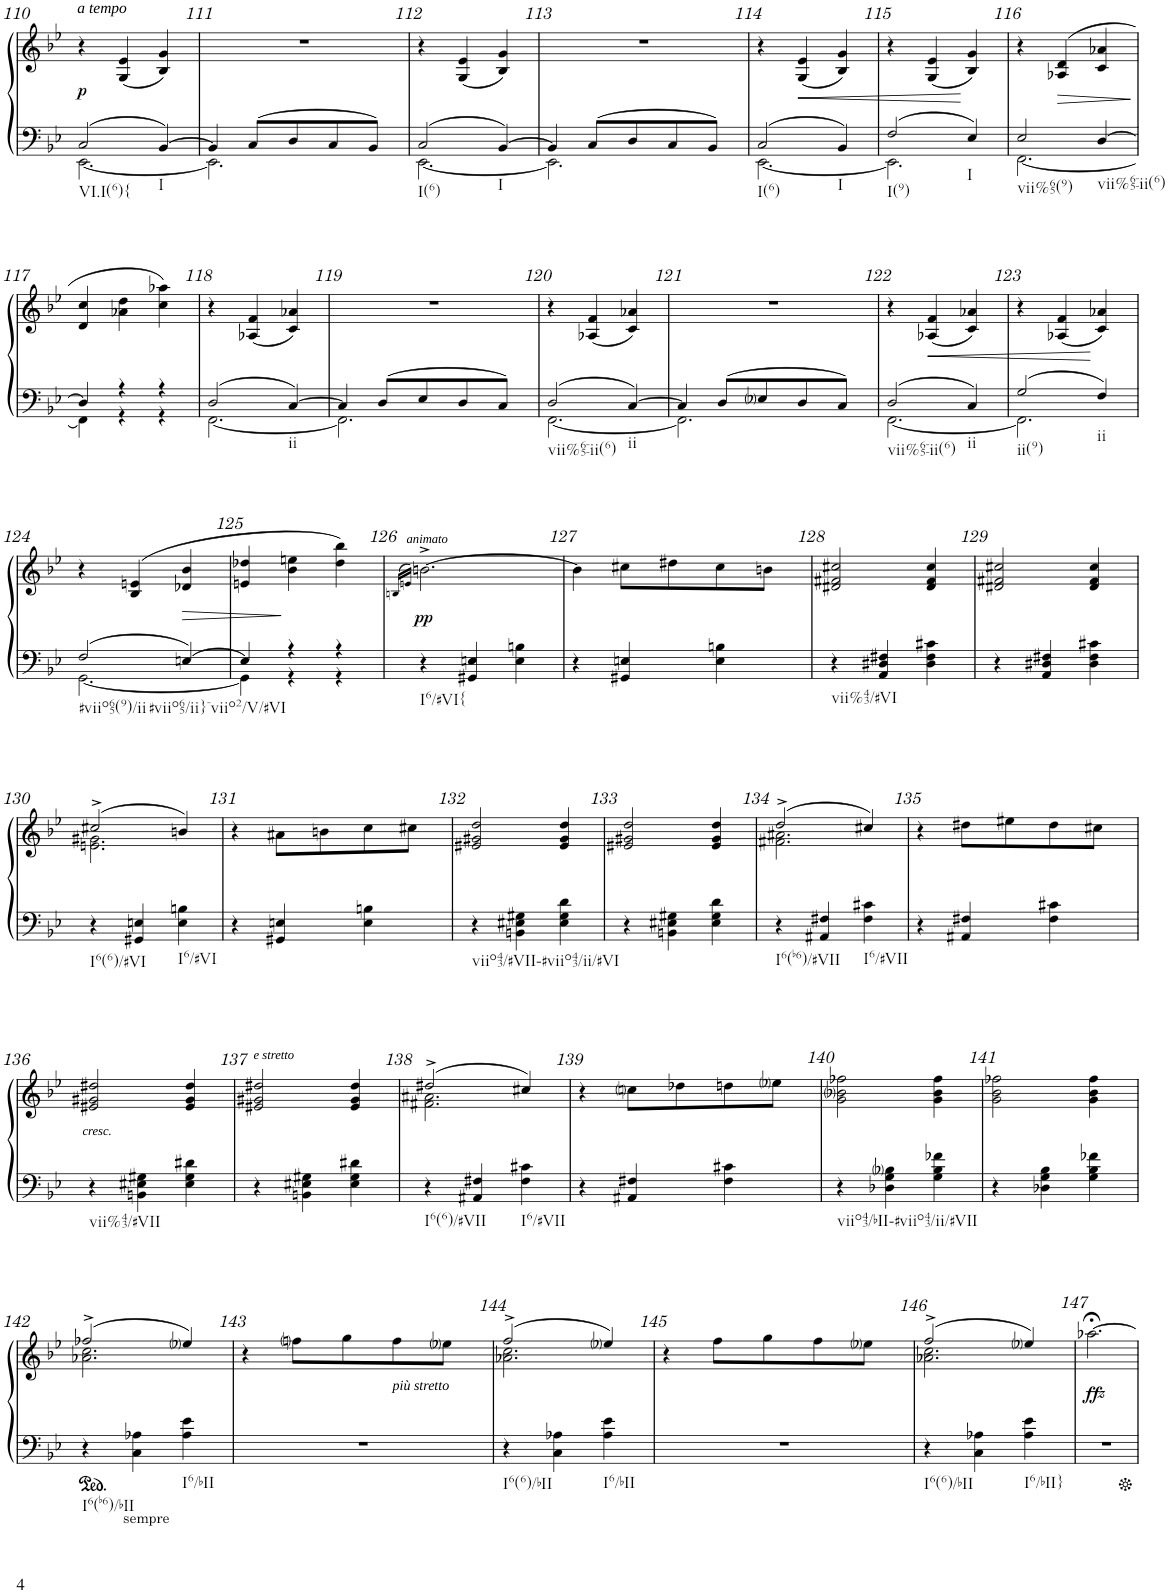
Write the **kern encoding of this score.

**kern	**kern	**dynam
*part1	*part1	*part1
*staff2	*staff1	*staff1/2
*I"Midi_1	*	*
!!LO:PB:g=z
*clefG2	*clefG2	*
*k[b-e-]	*k[b-e-]	*
*B-:	*B-:	*
*M3/4	*M3/4	*
=110	=110	=110
*^	*	*
!	!	!LO:TX:a:i:t=a tempo	!
!LO:TX:b:t=VI.I(6){	!	!	!
!	!	!	!LO:DY:b
2C/	[2.EE-\	4r	p
.	.	(<4G/ 4e-/	.
!LO:TX:b:t=I	!	!	!
[4BB-/	.	4B-/ 4g/)	.
=111	=111	=111	=111
4BB-/]	2.EE-\]	2.r	.
8C/L	.	.	.
8D/	.	.	.
8C/	.	.	.
8BB-/J	.	.	.
=112	=112	=112	=112
!LO:TX:b:t=I(6)	!	!	!
2C/	[2.EE-\	4r	.
.	.	(<4G/ 4e-/	.
!LO:TX:b:t=I	!	!	!
[4BB-/	.	4B-/ 4g/)	.
=113	=113	=113	=113
4BB-/]	2.EE-\]	2.r	.
8C/L	.	.	.
8D/	.	.	.
8C/	.	.	.
8BB-/J	.	.	.
=114	=114	=114	=114
!LO:TX:b:t=I(6)	!	!	!
2C/	[2.EE-\	4r	.
!	!	!	!LO:HP:b
.	.	(<4G/ 4e-/	<
!LO:TX:b:t=I	!	!	!
4BB-/	.	4B-/ 4g/)	.
=115	=115	=115	=115
!LO:TX:b:t=I(9)	!	!	!
2F/	2.EE-\]	4r	.
.	.	(<4G/ 4e-/	.
!LO:TX:b:t=I	!	!	!
4E-/	.	4B-/ 4g/)	[
=116	=116	=116	=116
!LO:TX:b:t=vii%65(9)	!	!	!
2E-/	[2.FF\	4r	.
!	!	!	!LO:HP:b
.	.	(4A-X/ 4d/	>
!LO:TX:b:t=vii%65-ii(6)	!	!	!
[4D/	.	4c/ 4a-X/	.
*v	*v	*	*
.	.	]
!!LO:LB:g=z
=117	=117	=117
*^	*	*
4D/]	4FF\]	4d/ 4cc/	.
4r	4r	4a-X\ 4dd\	.
4r	4r	4cc\ 4aa-X\)	.
=118	=118	=118	=118
2D/	[2.FF\	4r	.
.	.	(<4A-X/ 4f/	.
!LO:TX:b:t=ii	!	!	!
[4C/	.	4c/ 4a-X/)	.
=119	=119	=119	=119
4C/]	2.FF\]	2.r	.
8D/L	.	.	.
8E-/	.	.	.
8D/	.	.	.
8C/J	.	.	.
=120	=120	=120	=120
!LO:TX:b:t=vii%65-ii(6)	!	!	!
2D/	[2.FF\	4r	.
.	.	(<4A-X/ 4f/	.
!LO:TX:b:t=ii	!	!	!
[4C/	.	4c/ 4a-X/)	.
=121	=121	=121	=121
4C/]	2.FF\]	2.r	.
8D/L	.	.	.
8E-i/	.	.	.
8D/	.	.	.
8C/J	.	.	.
=122	=122	=122	=122
!LO:TX:b:t=vii%65-ii(6)	!	!	!
2D/	[2.FF\	4r	.
!	!	!	!LO:HP:b
.	.	(<4A-X/ 4f/	<
!LO:TX:b:t=ii	!	!	!
4C/	.	4c/ 4a-X/)	.
=123	=123	=123	=123
!LO:TX:b:t=ii(9)	!	!	!
2G/	2.FF\]	4r	.
.	.	(<4A-X/ 4f/	.
!LO:TX:b:t=ii	!	!	!
4F/	.	4c/ 4a-X/)	[
!!LO:LB:g=z
=124	=124	=124	=124
!LO:TX:b:t=#viio65(9)/ii	!	!	!
2F/	[2.GG\	4r	.
.	.	(>4B-/ 4en/	.
!LO:TX:b:t=#viio65/ii}-viio2/V/#VI	!	!	!
!	!	!	!LO:HP:b
[4En/	.	4d-X/ 4b-/	>
=125	=125	=125	=125
4E/]	4GG\]	4en/ 4dd-X/	.
4r	4r	4b-\ 4een\	]
4r	4r	4dd-\ 4bb-\)	.
*v	*v	*	*
=126	=126	=126
.	(>16qBn/LL	.
.	16qen/JJ)	.
!	!LO:TX:a:i:t=animato	!
!LO:TX:b:t=I6/#VI{	!	!
!	!	!LO:DY:b
4r	[2.bn^\	pp
4GG#X/ 4En/	.	.
4E\ 4Bn\	.	.
=127	=127	=127
4r	4b\]	.
4GG#X/ 4En/	8cc#X\L	.
.	8dd#X\	.
4E\ 4Bn\	8cc#\	.
.	8bn\J	.
=128	=128	=128
!LO:TX:b:t=vii%43/#VI	!	!
4r	2d#X/ 2f#X/ 2cc#X/	.
4AA/ 4D#X/ 4F#X/	.	.
4D#\ 4F#\ 4c#X\	4d#/ 4f#/ 4cc#/	.
=129	=129	=129
4r	2d#X/ 2f#X/ 2cc#X/	.
4AA/ 4D#X/ 4F#X/	.	.
4D#\ 4F#\ 4c#X\	4d#/ 4f#/ 4cc#/	.
!!LO:LB:g=z
=130	=130	=130
*	*^	*
!LO:TX:b:t=I6(6)/#VI	!	!	!
4r	(>2cc#X^/	2.en\ 2.g#X\	.
4GG#X/ 4En/	.	.	.
!LO:TX:b:t=I6/#VI	!	!	!
4E\ 4Bn\	4bn/)	.	.
*	*v	*v	*
=131	=131	=131
4r	4r	.
4GG#X/ 4En/	8a#X\L	.
.	8bn\	.
4E\ 4Bn\	8cc\	.
.	8cc#X\J	.
=132	=132	=132
!LO:TX:b:t=viio43/#VII-#viio43/ii/#VI	!	!
4r	2e#X/ 2g#X/ 2dd/	.
4BBn\ 4E#X\ 4G#X\	.	.
4E#\ 4G#\ 4d\	4e#/ 4g#/ 4dd/	.
=133	=133	=133
4r	2e#X/ 2g#X/ 2dd/	.
4BBn\ 4E#X\ 4G#X\	.	.
4E#\ 4G#\ 4d\	4e#/ 4g#/ 4dd/	.
=134	=134	=134
*	*^	*
!LO:TX:b:t=I6(b6)/#VII	!	!	!
4r	(>2dd^/	2.f#X\ 2.a#X\	.
4AA#X/ 4F#X/	.	.	.
!LO:TX:b:t=I6/#VII	!	!	!
4F#\ 4c#X\	4cc#X/)	.	.
*	*v	*v	*
=135	=135	=135
4r	4r	.
4AA#X/ 4F#X/	8dd#X\L	.
.	8ee#X\	.
4F#\ 4c#X\	8dd#\	.
.	8cc#X\J	.
!!LO:LB:g=z
=136	=136	=136
*k[b-e-]	*k[b-e-]	*
*B-:	*B-:	*
!	!LO:TX:b:i:t=cresc.	!
!LO:TX:b:t=vii%43/#VII	!	!
4r	2e#X/ 2g#X/ 2dd#X/	.
4BBn\ 4E#X\ 4G#X\	.	.
4E#\ 4G#\ 4d#X\	4e#/ 4g#/ 4dd#/	.
=137	=137	=137
!	!LO:TX:a:i:t=e stretto	!
4r	2e#X/ 2g#X/ 2dd#X/	.
4BBn\ 4E#X\ 4G#X\	.	.
4E#\ 4G#\ 4d#X\	4e#/ 4g#/ 4dd#/	.
=138	=138	=138
*	*^	*
!LO:TX:b:t=I6(6)/#VII	!	!	!
4r	(>2dd#X^/	2.f#X\ 2.a#X\	.
4AA#X/ 4F#X/	.	.	.
!LO:TX:b:t=I6/#VII	!	!	!
4F#\ 4c#X\	4cc#X/)	.	.
*	*v	*v	*
=139	=139	=139
4r	4r	.
4AA#X/ 4F#X/	8ccni\L	.
.	8dd-X\	.
4F#\ 4c#X\	8ddn\	.
.	8ee-i\J	.
=140	=140	=140
!LO:TX:b:t=viio43/bII-#viio43/ii/#VII	!	!
4r	2g\ 2b-i\ 2ff-X\	.
4D-X\ 4G\ 4B-i\	.	.
4G\ 4B-\ 4f-X\	4g\ 4b-\ 4ff-\	.
=141	=141	=141
4r	2g\ 2b-\ 2ff-X\	.
4D-X\ 4G\ 4B-\	.	.
4G\ 4B-\ 4f-X\	4g\ 4b-\ 4ff-\	.
!!LO:LB:g=z
=142	=142	=142
*	*^	*
!LO:TX:b:t=I6(b6)/bII	!	!	!
4r	(>2ff-X^/	2.a-X\ 2.cc\	.
!LO:TX:b:t=sempre	!	!	!
4C\ 4A-X\	.	.	.
!LO:TX:b:t=I6/bII	!	!	!
4A-\ 4e-\	4ee-i/)	.	.
*	*v	*v	*
=143	=143	=143
2.r	4r	.
.	8ffni\L	.
.	8gg\	.
!	!LO:TX:b:i:t=più stretto	!
.	8ff\	.
.	8ee-i\J	.
=144	=144	=144
*	*^	*
!LO:TX:b:t=I6(6)/bII	!	!	!
4r	(>2ff^/	2.a-X\ 2.cc\	.
4C\ 4A-X\	.	.	.
!LO:TX:b:t=I6/bII	!	!	!
4A-\ 4e-\	4ee-i/)	.	.
*	*v	*v	*
=145	=145	=145
2.r	4r	.
.	8ff\L	.
.	8gg\	.
.	8ff\	.
.	8ee-i\J	.
=146	=146	=146
*	*^	*
!LO:TX:b:t=I6(6)/bII	!	!	!
4r	(>2ff^/	2.a-X\ 2.cc\	.
4C\ 4A-X\	.	.	.
!LO:TX:b:t=I6/bII}	!	!	!
4A-\ 4e-\	4ee-i/)	.	.
*	*v	*v	*
=147	=147	=147
!	!	!LO:DY:b
2.r	[2.aa-X;<\	other-dynamics
=	=	=
*-	*-	*-
